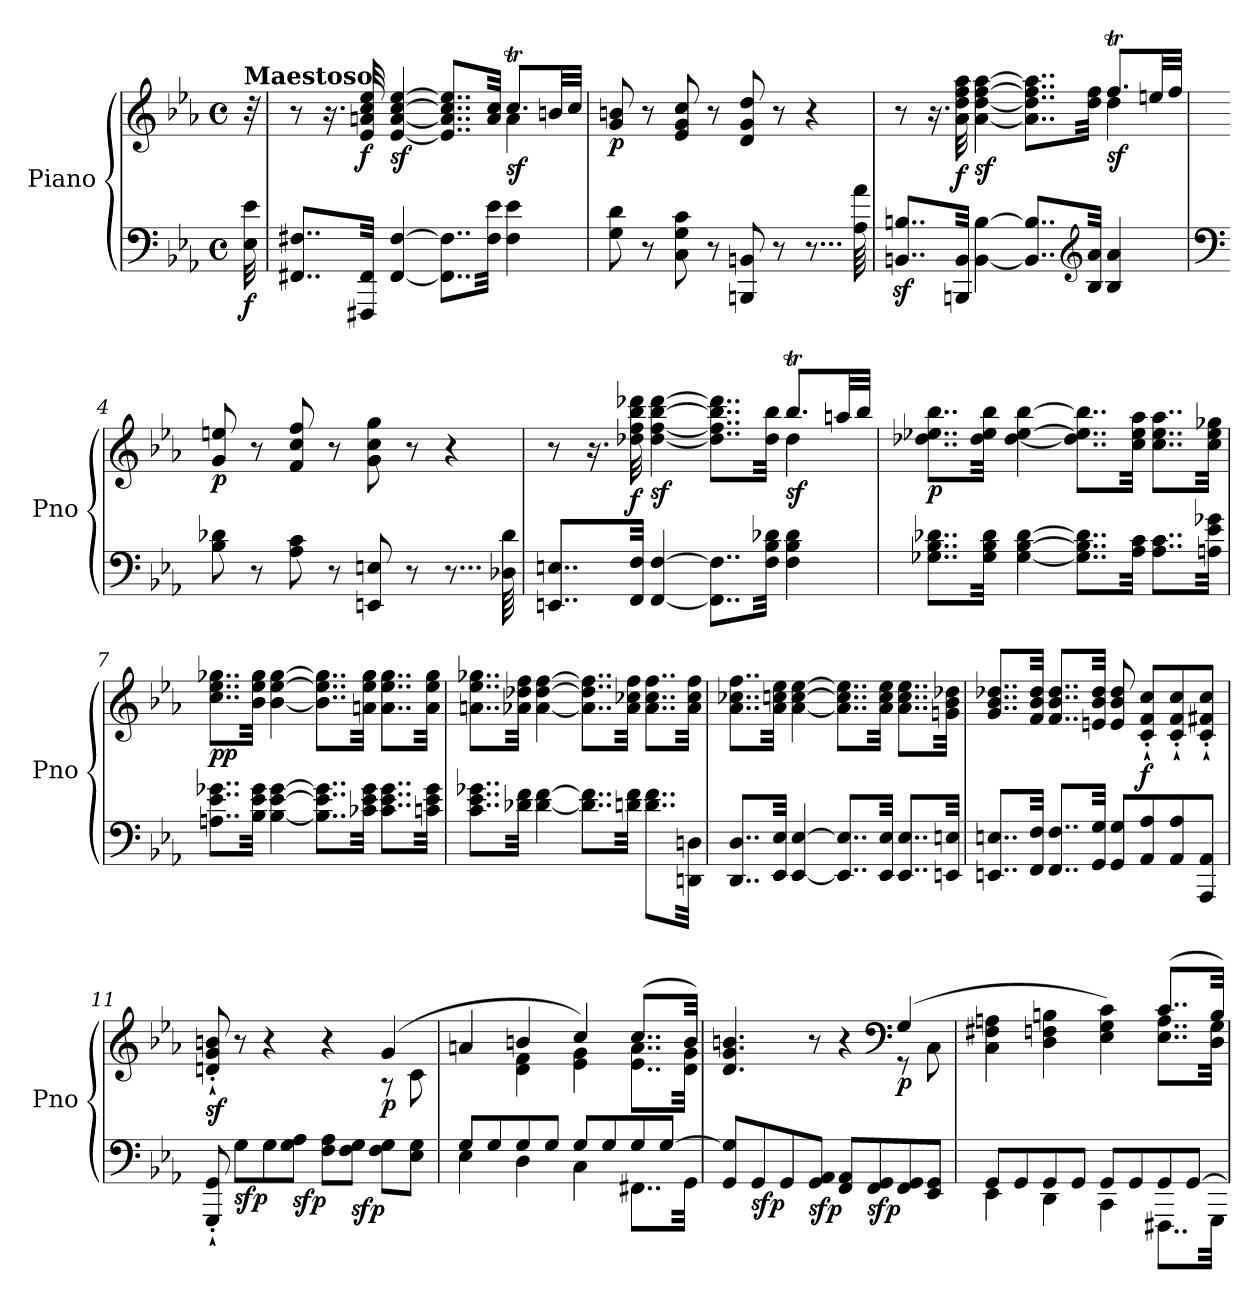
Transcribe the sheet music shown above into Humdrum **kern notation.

**kern	**kern	**dynam
*part1	*part1	*part1
*staff2	*staff1	*staff1/2
*I"Piano	*	*
*I'Pno	*	*
*clefF4	*clefG2	*
*k[b-e-a-]	*k[b-e-a-]	*
*M4/4	*M4/4	*
*met(c)	*met(c)	*
=	=	=
!	!LO:TX:a:B:t=Maestoso	!
!	!	!LO:DY:b=2
32E-\ 32e-\	32r	f
=1	=1	=1
*	*^	*
8..FF#X/ 8..F#X/L	8r	2.ryy	.
.	16.r	.	.
!	!	!	!LO:DY:b
32FFF#X/ 32FF#/Jkk	32e-/ 32an/ 32cc/ 32ee-/	.	f
!	!	!	!LO:DY:b
[4FF#/ [4F#/	[4e-/ [4a/ [4cc/ [4ee-/	.	sf
8..FF#\] 8..F#\]L	8..e-/] 8..a/] 8..cc/] 8..ee-/]L	.	.
32F#\ 32e-\Jkk	32a/ 32cc/Jkk	.	.
!	!	!	!LO:DY:b
4F#\ 4e-\	8.ccT/L	4a\	sf
.	32bn/LL	.	.
.	32cc/JJJ	.	.
*	*v	*v	*
=2	=2	=2
!	!	!LO:DY:b
8G\ 8d\	8g/ 8bn/	p
8r	8r	.
8C\ 8G\ 8c\	8e-/ 8g/ 8cc/	.
8r	8r	.
8BBBn/ 8BBn/	8d/ 8g/ 8dd/	.
8r	8r	.
8...r	4r	.
64A-\ 64a-\	.	.
=3	=3	=3
*	*^	*
8..BBn/z< 8..Bn/z<L	8r	2.ryy	.
.	16.r	.	.
!	!	!	!LO:DY:b
32BBBn/ 32BB/Jkk	32a-\ 32dd\ 32ff\ 32aa-\	.	f
!	!	!	!LO:DY:b
[4BB\ [4B\	[4a-\ [4dd\ [4ff\ [4aa-\	.	sf
8..BB/] 8..B/]L	8..a-\] 8..dd\] 8..ff\] 8..aa-\]L	.	.
*clefG2	*	*	*
32B/ 32a-/Jkk	32dd\ 32ff\Jkk	.	.
!	!	!	!LO:DY:b
4B/ 4a-/	8.ffT/L	4dd\	sf
.	32een/LL	.	.
.	32ff/JJJ	.	.
*	*v	*v	*
!!LO:LB:g=z
=4	=4	=4
*clefF4	*	*
!	!	!LO:DY:b
8B-\ 8d-X\	8g/ 8een/	p
8r	8r	.
8A-\ 8c\	8f/ 8cc/ 8ff/	.
8r	8r	.
8EEn/ 8En/	8g\ 8cc\ 8gg\	.
8r	8r	.
8...r	4r	.
64D-X\ 64d-\	.	.
=5	=5	=5
*	*^	*
8..EEn/ 8..En/L	8r	2.ryy	.
.	16.r	.	.
!	!	!	!LO:DY:b
32FF/ 32F/Jkk	32dd-X\ 32ff\ 32bb-\ 32ddd-X\	.	f
!	!	!	!LO:DY:b
[4FF/ [4F/	[4dd-\ [4ff\ [4bb-\ [4ddd-\	.	sf
8..FF\] 8..F\]L	8..dd-\] 8..ff\] 8..bb-\] 8..ddd-\]L	.	.
32F\ 32B-\ 32d-X\Jkk	32dd-\ 32bb-\Jkk	.	.
!	!	!	!LO:DY:b
4F\ 4B-\ 4d-\	8.bb-T/L	4dd-\	sf
.	32aan/LL	.	.
.	32bb-/JJJ	.	.
*	*v	*v	*
=6	=6	=6
!	!	!LO:DY:b
8..G-X\ 8..B-\ 8..d-X\L	8..dd-X\ 8..ee-X\ 8..bb-\L	p
32G-\ 32B-\ 32d-\Jkk	32dd-\ 32ee-\ 32bb-\Jkk	.
!	!	!LO:DY:b
[4G-\ [4B-\ [4d-\	[4dd-\ [4ee-\ [4bb-\	other-dynamics
8..G-\] 8..B-\] 8..d-\]L	8..dd-\] 8..ee-\] 8..bb-\]L	.
32A-\ 32c\Jkk	32cc\ 32ee-\ 32aa-\Jkk	.
8..A-\ 8..c\L	8..cc\ 8..ee-\ 8..aa-\L	.
32An\ 32e-\ 32g-X\Jkk	32cc\ 32ee-\ 32gg-X\Jkk	.
!!LO:LB:g=z
=7	=7	=7
!	!	!LO:DY:b
8..An\ 8..e-\ 8..g-X\L	8..cc\ 8..ee-\ 8..gg-X\L	pp
32B-\ 32e-\ 32g-\Jkk	32b-\ 32ee-\ 32gg-\Jkk	.
[4B-\ [4e-\ [4g-\	[4b-\ [4ee-\ [4gg-\	.
8..B-\] 8..e-\] 8..g-\]L	8..b-\] 8..ee-\] 8..gg-\]L	.
32c-X\ 32e-\ 32g-\Jkk	32an\ 32ee-\ 32gg-\Jkk	.
8..c-\ 8..e-\ 8..g-\L	8..a\ 8..ee-\ 8..gg-\L	.
32cn\ 32e-\ 32g-\Jkk	32a\ 32ee-\ 32gg-\Jkk	.
=8	=8	=8
!	!	!LO:DY:b
8..c\ 8..e-\ 8..g-X\L	8..an\ 8..ee-\ 8..gg-X\L	other-dynamics
32d-X\ 32f\Jkk	32a-X\ 32dd-X\ 32ff\Jkk	.
[4d-\ [4f\	[4a-\ [4dd-\ [4ff\	.
8..d-\] 8..f\]L	8..a-\] 8..dd-\] 8..ff\]L	.
32dn\ 32f\Jkk	32a-\ 32cc-X\ 32ff\Jkk	.
8..d\ 8..f\L	8..a-\ 8..cc-\ 8..ff\L	.
32DDn\ 32Dn\Jkk	32a-\ 32cc-\ 32ff\Jkk	.
=9	=9	=9
8..DD/ 8..D/L	8..a-\ 8..cc-X\ 8..ff\L	.
32EE-/ 32E-/Jkk	32a-\ 32ccn\ 32ee-\Jkk	.
[4EE-/ [4E-/	[4a-\ [4cc\ [4ee-\	.
8..EE-/] 8..E-/]L	8..a-\] 8..cc\] 8..ee-\]L	.
32EE-/ 32E-/Jkk	32a-\ 32cc\ 32ee-\Jkk	.
8..EE-/ 8..E-/L	8..a-\ 8..cc\ 8..ee-\L	.
32EEn/ 32En/Jkk	32gn\ 32b-\ 32dd-X\Jkk	.
!!LO:LB:g=z
=10	=10	=10
!	!	!LO:DY:b
8..EEn/ 8..En/L	8..g/ 8..b-/ 8..dd-X/L	other-dynamics
32FF/ 32F/Jkk	32f/ 32b-/ 32dd-/Jkk	.
8..FF/ 8..F/L	8..f/ 8..b-/ 8..dd-/L	.
32GG/ 32G/Jkk	32en/ 32b-/ 32dd-/Jkk	.
8GG/ 8G/L	8e/ 8b-/ 8dd-/	.
!	!	!LO:DY:b
8AA-/ 8A-/	8c/'` 8f/'` 8cc/'`L	f
8AA-/ 8A-/	8c/'` 8f/'` 8cc/'`	.
8AAA-/ 8AA-/J	8c/'` 8f#X/'` 8cc/'`J	.
=11	=11	=11
*	*^	*
!	!	!	!LO:DY:b
8GGG/'` 8GG/'`	8dn/'` 8g/'` 8bn/'`	2.ryy	sf
!	!	!	!LO:DY:b=2
8G\L	8r	.	sfp
8G\	4r	.	.
!	!	!	!LO:DY:b=2
8G\ 8A-\J	.	.	sfp
8F\ 8A-\L	4r	.	.
!	!	!	!LO:DY:b=2
8F\ 8G\J	.	.	sfp
!	!	!	!LO:DY:b
8F\ 8G\L	(>4g/	8r	p
8E-\ 8G\J	.	8c\	.
=12	=12	=12	=12
*^	*	*	*
8G/L	4E-\	4an/	4ryy	.
8G/	.	.	.	.
8G/	4D\	4bn/	4d\ 4f\	.
8G/J	.	.	.	.
8G/L	4C\	4cc/)	4e-\ 4g\	.
8G/	.	.	.	.
8G/	8..FF#X\L	(>8..cc/L	8..e-\ 8..a\L	.
[8G/J	.	.	.	.
.	32GG\Jkk	32b/Jkk)	32d\ 32g\Jkk	.
*v	*v	*	*	*
=13	=13	=13	=13
8GG/ 8G/]L	4.d/ 4.g/ 4.bn/	2.ryy	.
!	!	!	!LO:DY:b=2
8GG/	.	.	sfp
8GG/	.	.	.
!	!	!	!LO:DY:b=2
8GG/ 8AA-/J	8r	.	sfp
8FF/ 8AA-/L	4r	.	.
!	!	!	!LO:DY:b=2
8FF/ 8GG/	.	.	sfp
*	*clefF4	*	*
!	!	!	!LO:DY:b
8FF/ 8GG/	(>4G/	8r	p
8EE-/ 8GG/J	.	8C\	.
!!LO:PB:g=z	!!
=14	=14	=14	=14
*^	*	*	*
8GG/L	4EE-\	4C\ 4F#X\ 4An\	2.ryy	.
8GG/	.	.	.	.
8GG/	4DD\	4D\ 4Fn\ 4Bn\	.	.
8GG/J	.	.	.	.
8GG/L	4CC\	4E-\ 4G\ 4c\)	.	.
8GG/	.	.	.	.
8GG/	8..FFF#X\L	(>8..c/L	8..E-\ 8..A\L	.
[8GG/J	.	.	.	.
.	32GGG\Jkk	32B/Jkk)	32D\ 32G\Jkk	.
*v	*v	*	*	*
*	*v	*v	*
=	=	=
*-	*-	*-
